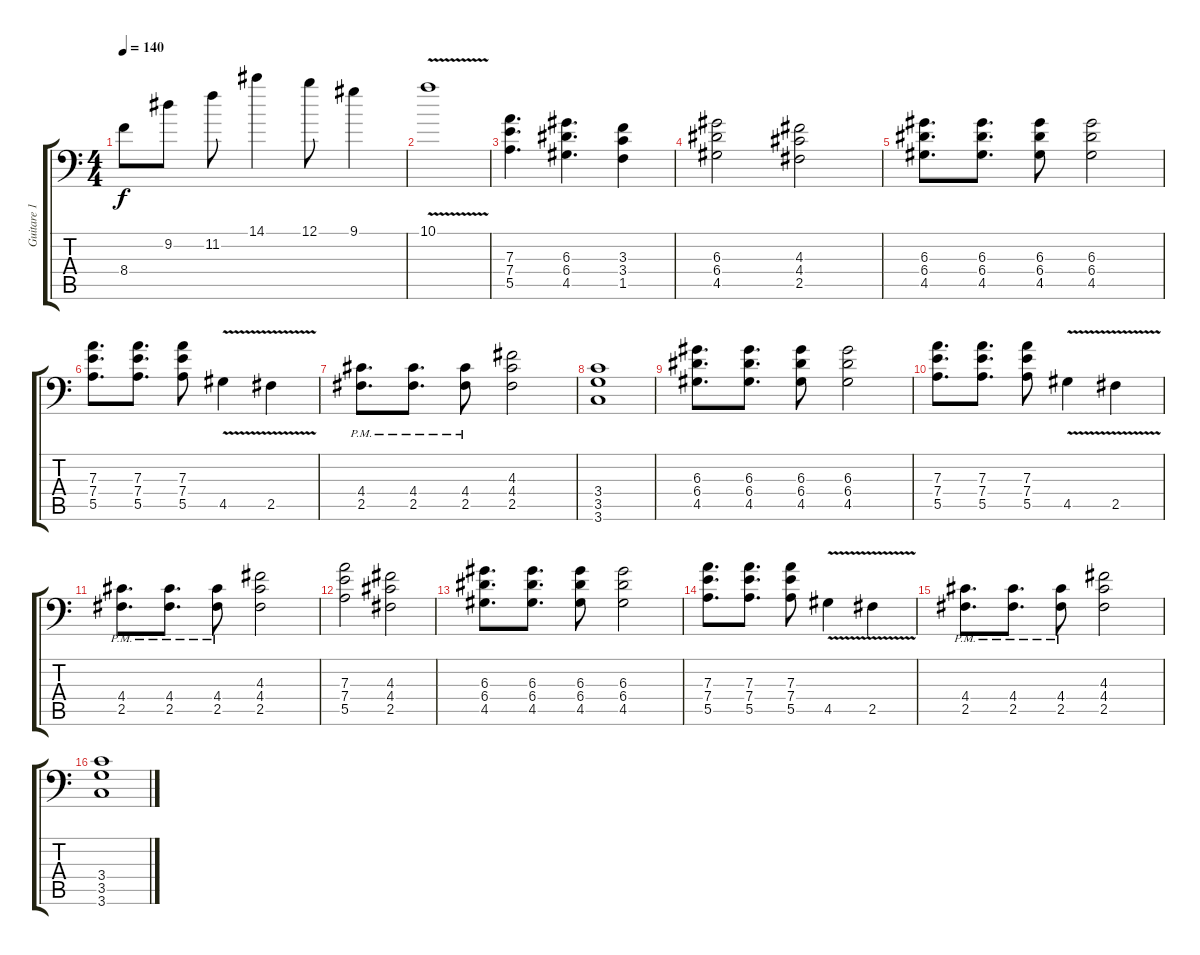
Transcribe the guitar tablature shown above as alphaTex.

\track ("Guitare 1" "Guitare 1") {instrument distortionguitar}
\staff {score tabs}
\tuning (B3 Gb3 D3 A2 E2 A1) {hide}
\ts (4 4)
\tempo 140
\clef f4
\ks c
8.4.8{dy f} 9.2.8 11.2.8 14.1.4 12.1.8 9.1.4 |
10.1{v}.1 |
(7.3 7.4 5.5).4{d} (6.3 6.4 4.5).4{d} (3.3 3.4 1.5).4 |
(6.3 6.4 4.5).2 (4.3 4.4 2.5).2 |
(6.3 6.4 4.5).8{d} (6.3 6.4 4.5).8{d} (6.3 6.4 4.5).8 (6.3 6.4 4.5).2 |
(7.3 7.4 5.5).8{d} (7.3 7.4 5.5).8{d} (7.3 7.4 5.5).8 4.5{v}.4 2.5{v}.4 |
(4.4{pm} 2.5{pm}).8{d} (4.4{pm} 2.5{pm}).8{d} (4.4{pm} 2.5{pm}).8 (4.3 4.4 2.5).2 |
(3.4 3.5 3.6).1 |
(6.3 6.4 4.5).8{d} (6.3 6.4 4.5).8{d} (6.3 6.4 4.5).8 (6.3 6.4 4.5).2 |
(7.3 7.4 5.5).8{d} (7.3 7.4 5.5).8{d} (7.3 7.4 5.5).8 4.5{v}.4 2.5{v}.4 |
(4.4{pm} 2.5{pm}).8{d} (4.4{pm} 2.5{pm}).8{d} (4.4{pm} 2.5{pm}).8 (4.3 4.4 2.5).2 |
(7.3 7.4 5.5).2 (4.3 4.4 2.5).2 |
(6.3 6.4 4.5).8{d} (6.3 6.4 4.5).8{d} (6.3 6.4 4.5).8 (6.3 6.4 4.5).2 |
(7.3 7.4 5.5).8{d} (7.3 7.4 5.5).8{d} (7.3 7.4 5.5).8 4.5{v}.4 2.5{v}.4 |
(4.4{pm} 2.5{pm}).8{d} (4.4{pm} 2.5{pm}).8{d} (4.4{pm} 2.5{pm}).8 (4.3 4.4 2.5).2 |
(3.4 3.5 3.6).1
